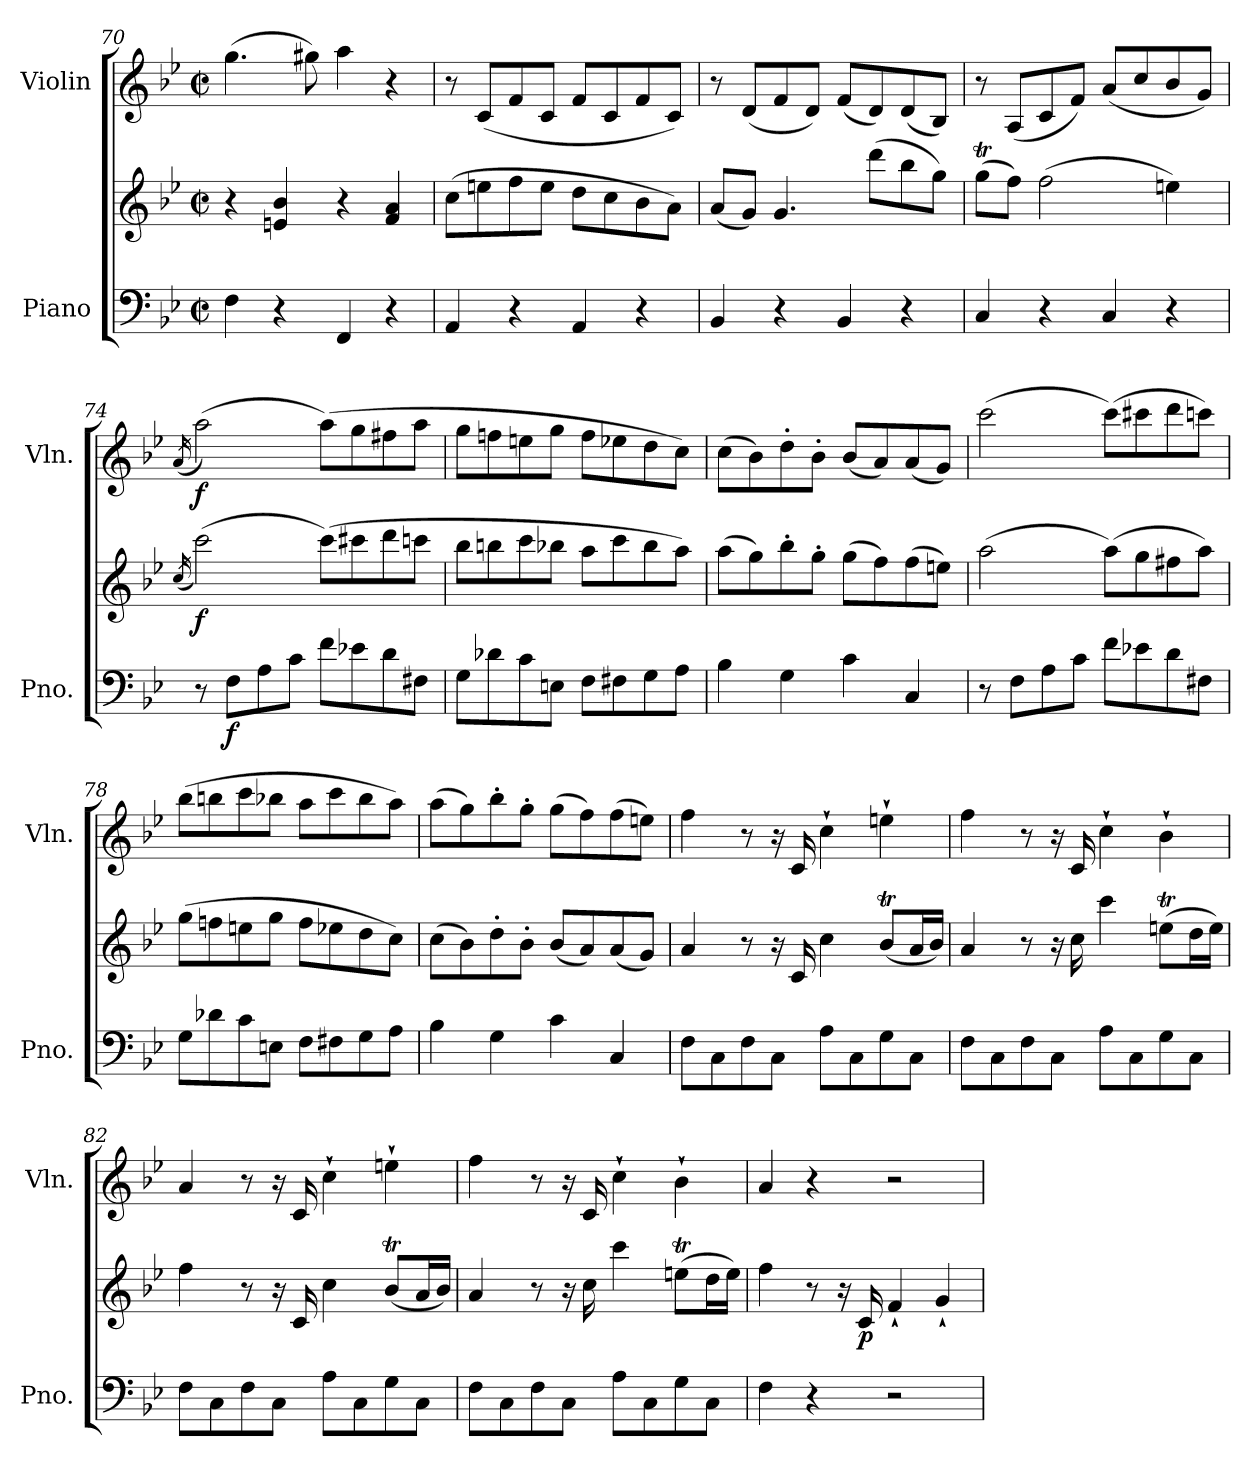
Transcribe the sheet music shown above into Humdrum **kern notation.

**kern	**kern	**dynam	**kern	**dynam
*part2	*part2	*part2	*part1	*part1
*staff3	*staff2	*staff2/3	*staff1	*staff1
*I"Piano	*	*	*I"Violin	*
*I'Pno.	*	*	*I'Vln.	*
*clefF4	*clefG2	*	*clefG2	*
*k[b-e-]	*k[b-e-]	*	*k[b-e-]	*
*M2/2	*M2/2	*	*M2/2	*
*met(c|)	*met(c|)	*	*met(c|)	*
=70	=70	=70	=70	=70
4F\	4r	.	(>4.gg\	.
4r	4en/ 4b-/	.	.	.
.	.	.	8gg#X\)	.
4FF/	4r	.	4aa\	.
4r	4f/ 4a/	.	4r	.
=71	=71	=71	=71	=71
4AA/	(>8cc\L	.	8r	.
.	8een\	.	(<8c/L	.
4r	8ff\	.	8f/	.
.	8ee\J	.	8c/J	.
4AA/	8dd\L	.	8f/L	.
.	8cc\	.	8c/	.
4r	8b-\	.	8f/	.
.	8a\J)	.	8c/J)	.
=72	=72	=72	=72	=72
4BB-/	(<8a/L	.	8r	.
.	8g/J)	.	(<8d/L	.
4r	4.g/	.	8f/	.
.	.	.	8d/J)	.
4BB-/	.	.	(<8f/L	.
.	(>8ddd\L	.	8d/)	.
4r	8bb-\	.	(<8d/	.
.	8gg\J)	.	8B-/J)	.
=73	=73	=73	=73	=73
4C/	(>8ggT\L	.	8r	.
.	8ff\J)	.	(<8A/L	.
4r	(>2ff\	.	8c/	.
.	.	.	8f/J)	.
4C/	.	.	(<8a/L	.
.	.	.	8cc/	.
4r	4een\)	.	8b-/	.
.	.	.	8g/J)	.
=74	=74	=74	=74	=74
.	(<16qcc/	.	(<16qa/	.
!	!	!LO:DY:b	!	!LO:DY:b
8r	(>2ccc\)	f	(>2aa\)	f
!	!	!LO:DY:b=2	!	!
8F\L	.	f	.	.
8A\	.	.	.	.
8c\J	.	.	.	.
8f\L	(>8ccc\L)	.	(>8aa\L)	.
8e-X\	8ccc#X\	.	8gg\	.
8d\	8ddd\	.	8ff#X\	.
8F#X\J	8cccn\J	.	8aa\J	.
=75	=75	=75	=75	=75
8G\L	8bb-\L	.	8gg\L	.
8d-X\	8bbn\	.	8ffn\	.
8c\	8ccc\	.	8een\	.
8En\J	8bb-X\J	.	8gg\J	.
8F\L	8aa\L	.	8ff\L	.
8F#X\	8ccc\	.	8ee-X\	.
8G\	8bb-\	.	8dd\	.
8A\J	8aa\J)	.	8cc\J)	.
!!LO:LB:g=z
=76	=76	=76	=76	=76
4B-\	(>8aa\L	.	(>8cc\L	.
.	8gg\)	.	8b-\)	.
4G\	8bb-'\	.	8dd'\	.
.	8gg'\J	.	8b-'\J	.
4c\	(>8gg\L	.	(<8b-/L	.
.	8ff\)	.	8a/)	.
4C/	(>8ff\	.	(<8a/	.
.	8een\J)	.	8g/J)	.
=77	=77	=77	=77	=77
8r	(>2aa\	.	(>2ccc\	.
8F\L	.	.	.	.
8A\	.	.	.	.
8c\J	.	.	.	.
8f\L	(>8aa\L)	.	(>8ccc\L)	.
8e-X\	8gg\	.	8ccc#X\	.
8d\	8ff#X\	.	8ddd\	.
8F#X\J	8aa\J)	.	8cccn\J)	.
=78	=78	=78	=78	=78
8G\L	(>8gg\L	.	(>8bb-\L	.
8d-X\	8ffn\	.	8bbn\	.
8c\	8een\	.	8ccc\	.
8En\J	8gg\J	.	8bb-X\J	.
8F\L	8ff\L	.	8aa\L	.
8F#X\	8ee-X\	.	8ccc\	.
8G\	8dd\	.	8bb-\	.
8A\J	8cc\J)	.	8aa\J)	.
=79	=79	=79	=79	=79
4B-\	(>8cc\L	.	(>8aa\L	.
.	8b-\)	.	8gg\)	.
4G\	8dd'\	.	8bb-'\	.
.	8b-'\J	.	8gg'\J	.
4c\	(<8b-/L	.	(>8gg\L	.
.	8a/)	.	8ff\)	.
4C/	(<8a/	.	(>8ff\	.
.	8g/J)	.	8een\J)	.
=80	=80	=80	=80	=80
8F\L	4a/	.	4ff\	.
8C\	.	.	.	.
8F\	8r	.	8r	.
8C\J	16r	.	16r	.
.	16c/	.	16c/	.
8A\L	4cc\	.	4cc`\	.
8C\	.	.	.	.
8G\	(<8b-T/L	.	4een`\	.
8C\J	16a/L	.	.	.
.	16b-/JJ)	.	.	.
=81	=81	=81	=81	=81
8F\L	4a/	.	4ff\	.
8C\	.	.	.	.
8F\	8r	.	8r	.
8C\J	16r	.	16r	.
.	16cc\	.	16c/	.
8A\L	4ccc\	.	4cc`\	.
8C\	.	.	.	.
8G\	(>8eent\L	.	4b-`\	.
8C\J	16dd\L	.	.	.
.	16ee\JJ)	.	.	.
!!LO:LB:g=z
=82	=82	=82	=82	=82
8F\L	4ff\	.	4a/	.
8C\	.	.	.	.
8F\	8r	.	8r	.
8C\J	16r	.	16r	.
.	16c/	.	16c/	.
8A\L	4cc\	.	4cc`\	.
8C\	.	.	.	.
8G\	(<8b-T/L	.	4een`\	.
8C\J	16a/L	.	.	.
.	16b-/JJ)	.	.	.
=83	=83	=83	=83	=83
8F\L	4a/	.	4ff\	.
8C\	.	.	.	.
8F\	8r	.	8r	.
8C\J	16r	.	16r	.
.	16cc\	.	16c/	.
8A\L	4ccc\	.	4cc`\	.
8C\	.	.	.	.
8G\	(>8eent\L	.	4b-`\	.
8C\J	16dd\L	.	.	.
.	16ee\JJ)	.	.	.
=84	=84	=84	=84	=84
4F\	4ff\	.	4a/	.
4r	8r	.	4r	.
.	16r	.	.	.
!	!	!LO:DY:b	!	!
.	16c/	p	.	.
2r	4f`/	.	2r	.
.	4g`/	.	.	.
=	=	=	=	=
*-	*-	*-	*-	*-
